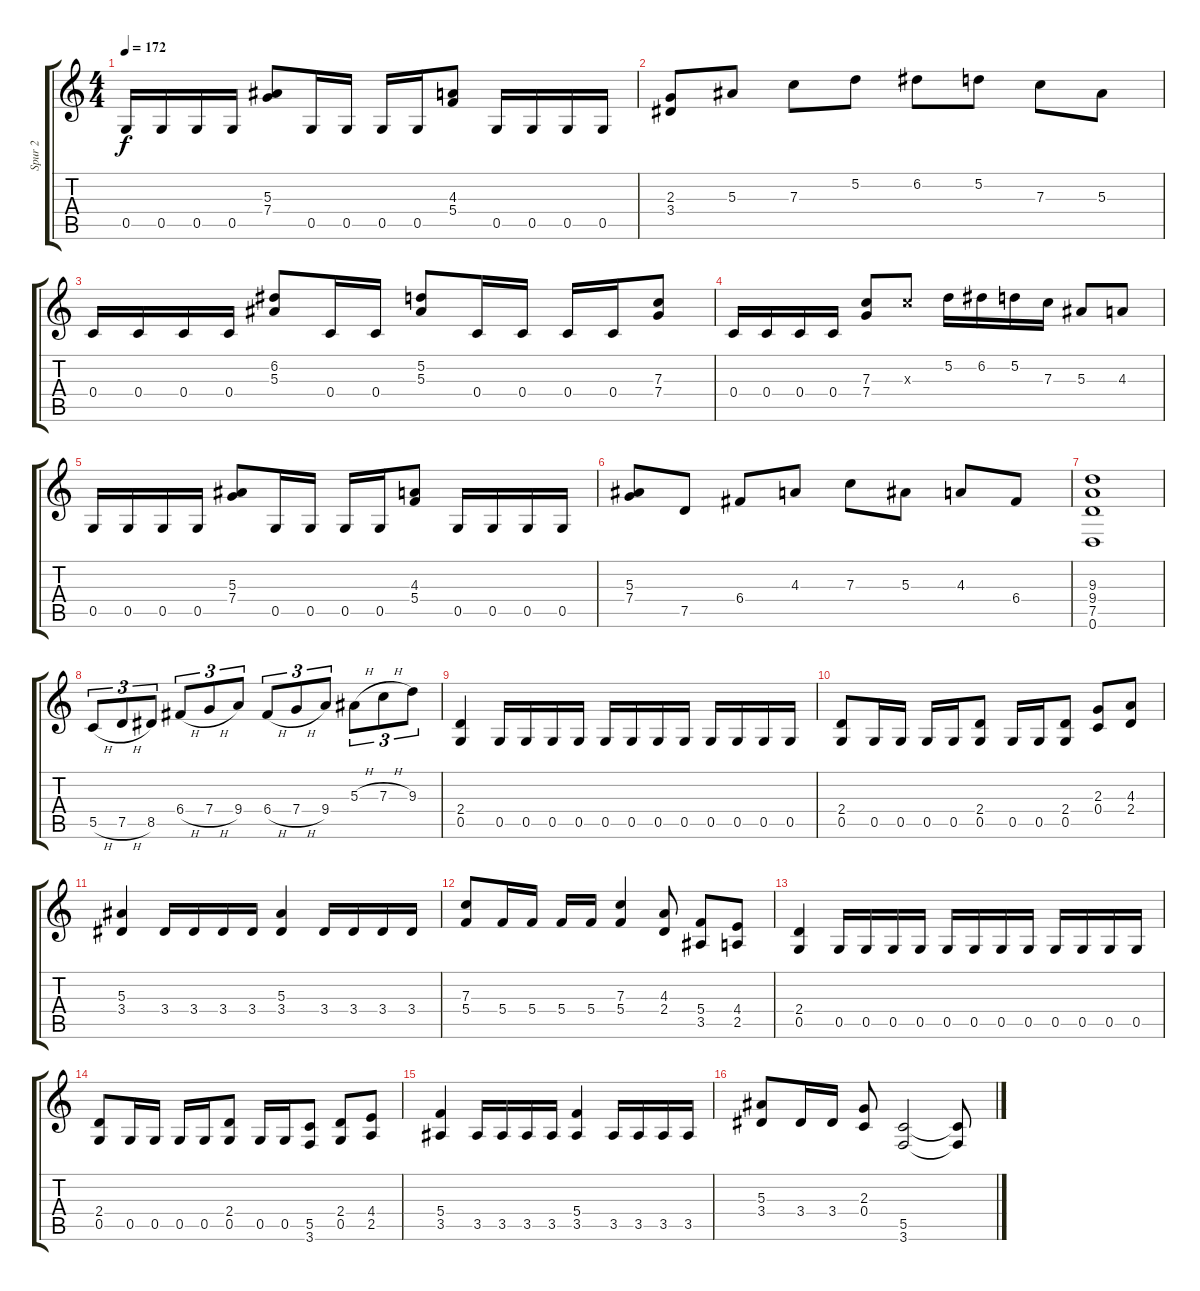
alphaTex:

\track ("Spur 2" "Spur 2") {instrument distortionguitar}
\staff {score tabs}
\tuning (D4 A3 F3 C3 G2 D2) {hide}
\ts (4 4)
\tempo 172
\clef g2
\ks c
0.5.16{dy f} 0.5.16 0.5.16 0.5.16 (5.3 7.4).8 0.5.16 0.5.16 0.5.16 0.5.16 (4.3 5.4).8 0.5.16 0.5.16 0.5.16 0.5.16 |
(2.3 3.4).8 5.3.8 7.3.8 5.2.8 6.2.8 5.2.8 7.3.8 5.3.8 |
0.4.16 0.4.16 0.4.16 0.4.16 (6.2 5.3).8 0.4.16 0.4.16 (5.2 5.3).8 0.4.16 0.4.16 0.4.16 0.4.16 (7.3 7.4).8 |
0.4.16 0.4.16 0.4.16 0.4.16 (7.3 7.4).8 7.3{x}.8 5.2.16 6.2.16 5.2.16 7.3.16 5.3.8 4.3.8 |
0.5.16 0.5.16 0.5.16 0.5.16 (5.3 7.4).8 0.5.16 0.5.16 0.5.16 0.5.16 (4.3 5.4).8 0.5.16 0.5.16 0.5.16 0.5.16 |
(5.3 7.4).8 7.5.8 6.4.8 4.3.8 7.3.8 5.3.8 4.3.8 6.4.8 |
(9.3 9.4 7.5 0.6).1 |
5.5{h}.8{tu (3 2)} 7.5{h}.8{tu (3 2)} 8.5.8{tu (3 2)} 6.4{h}.8{tu (3 2)} 7.4{h}.8{tu (3 2)} 9.4.8{tu (3 2)} 6.4{h}.8{tu (3 2)} 7.4{h}.8{tu (3 2)} 9.4.8{tu (3 2)} 5.3{h}.8{tu (3 2)} 7.3{h}.8{tu (3 2)} 9.3.8{tu (3 2)} |
(2.4 0.5).4 0.5.16 0.5.16 0.5.16 0.5.16 0.5.16 0.5.16 0.5.16 0.5.16 0.5.16 0.5.16 0.5.16 0.5.16 |
(2.4 0.5).8 0.5.16 0.5.16 0.5.16 0.5.16 (2.4 0.5).8 0.5.16 0.5.16 (2.4 0.5).8 (2.3 0.4).8 (4.3 2.4).8 |
(5.3 3.4).4 3.4.16 3.4.16 3.4.16 3.4.16 (5.3 3.4).4 3.4.16 3.4.16 3.4.16 3.4.16 |
(7.3 5.4).8 5.4.16 5.4.16 5.4.16 5.4.16 (7.3 5.4).4 (4.3 2.4).8 (5.4 3.5).8 (4.4 2.5).8 |
(2.4 0.5).4 0.5.16 0.5.16 0.5.16 0.5.16 0.5.16 0.5.16 0.5.16 0.5.16 0.5.16 0.5.16 0.5.16 0.5.16 |
(2.4 0.5).8 0.5.16 0.5.16 0.5.16 0.5.16 (2.4 0.5).8 0.5.16 0.5.16 (5.5 3.6).8 (2.4 0.5).8 (4.4 2.5).8 |
(5.4 3.5).4 3.5.16 3.5.16 3.5.16 3.5.16 (5.4 3.5).4 3.5.16 3.5.16 3.5.16 3.5.16 |
(5.3 3.4).8 3.4.16 3.4.16 (2.3 0.4).8 (5.5 3.6).2 (5.5{t} 3.6{t}).8
